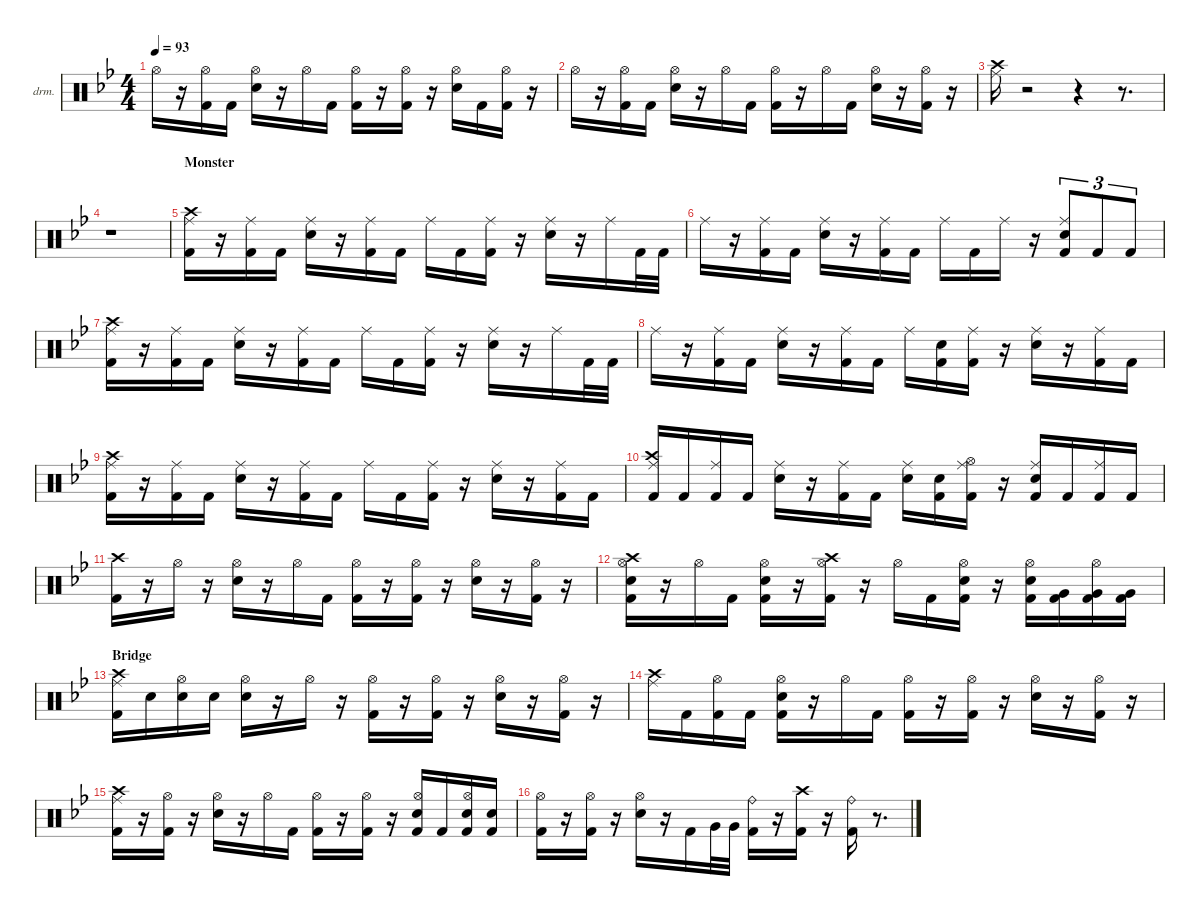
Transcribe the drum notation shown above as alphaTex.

\defaultSystemsLayout 2
\hideDynamics
\bracketExtendMode nobrackets
\firstSystemTrackNameOrientation horizontal
\otherSystemsTrackNameOrientation horizontal
\track ("Drumkit" "drm.") {solo instrument percussion}
\staff {score}
\articulation defaults
\ts (4 4)
\scale
1.03043
\tempo 93
\accidentals auto
\clef neutral
\ottava regular
\simile none
\ks gminor "Hi-Hat (open)"{acc #}.16{dy mf beam Down}
r.16{beam Down} ("Kick (hit) 2"{acc forcenatural} "Hi-Hat (open)"{acc #}).16{beam Down} "Kick (hit) 2"{acc forcenatural}.16{beam Down} ("Hi-Hat (open)"{acc #} "Snare (hit) 2"{acc forcenatural}).16{beam Down} r.16{beam Down} "Hi-Hat (open)"{acc #}.16{beam Down} "Kick (hit) 2"{acc forcenatural}.16{beam Down} ("Hi-Hat (open)"{acc #} "Kick (hit) 2"{acc forcenatural}).16{beam Down} r.16{beam Down} ("Hi-Hat (open)"{acc #} "Kick (hit) 2"{acc forcenatural}).16{beam Down} r.16{beam Down} ("Snare (hit) 2"{acc forcenatural} "Hi-Hat (open)"{acc #}).16{beam Down} "Kick (hit) 2"{acc forcenatural}.16{beam Down} ("Hi-Hat (open)"{acc #} "Kick (hit) 2"{acc forcenatural}).16{beam Down} r.16{beam Down} |
\scale
0.969568 "Hi-Hat (open)"{acc #}.16{beam Down} r.16{beam Down} ("Hi-Hat (open)"{acc #} "Kick (hit) 2"{acc forcenatural}).16{beam Down} "Kick (hit) 2"{acc forcenatural}.16{beam Down} ("Snare (hit) 2"{acc forcenatural} "Hi-Hat (open)"{acc #}).16{beam Down} r.16{beam Down} "Hi-Hat (open)"{acc #}.16{beam Down} "Kick (hit) 2"{acc forcenatural}.16{beam Down} ("Kick (hit) 2"{acc forcenatural} "Hi-Hat (open)"{acc #}).16{beam Down} r.16{beam Down} "Hi-Hat (open)"{acc #}.16{beam Down} "Kick (hit) 2"{acc forcenatural}.16{beam Down} ("Hi-Hat (open)"{acc #} "Snare (hit) 2"{acc forcenatural}).16{beam Down} r.16{beam Down} ("Kick (hit) 2"{acc forcenatural} "Hi-Hat (open)"{acc #}).16{beam Down} r.16{beam Down} |
\scale
1.02601 ("Ride (middle)"{acc #} "Crash high (hit)"{acc #}).16{beam Down} r.2{beam Down} r.4{beam Down} r.8{d beam Down} |
\scale
0.973989 r.1{beam Down} |
\section ("" "Monster")
\scale
1.03043 ("Ride (middle)"{acc #} "Kick (hit) 2"{acc forcenatural} "Crash high (hit)"{acc #}).16{beam Down} r.16{beam Down} ("Kick (hit) 2"{acc forcenatural} "Ride (middle)"{acc #}).16{beam Down} "Kick (hit) 2"{acc forcenatural}.16{beam Down} ("Snare (hit) 2"{acc forcenatural} "Ride (middle)"{acc #}).16{beam Down} r.16{beam Down} ("Ride (middle)"{acc #} "Kick (hit) 2"{acc forcenatural}).16{beam Down} "Kick (hit) 2"{acc forcenatural}.16{beam Down} "Ride (middle)"{acc #}.16{beam Down} "Kick (hit) 2"{acc forcenatural}.16{beam Down} ("Kick (hit) 2"{acc forcenatural} "Ride (middle)"{acc #}).16{beam Down} r.16{beam Down} ("Ride (middle)"{acc #} "Snare (hit) 2"{acc forcenatural}).16{beam Down} r.16{beam Down} "Ride (middle)"{acc #}.16{beam Down} "Kick (hit) 2"{acc forcenatural}.32{beam Down} "Kick (hit) 2"{acc forcenatural}.32{beam Down} |
\scale
0.969568 "Ride (middle)"{acc #}.16{beam Down} r.16{beam Down} ("Kick (hit) 2"{acc forcenatural} "Ride (middle)"{acc #}).16{beam Down} "Kick (hit) 2"{acc forcenatural}.16{beam Down} ("Snare (hit) 2"{acc forcenatural} "Ride (middle)"{acc #}).16{beam Down} r.16{beam Down} ("Kick (hit) 2"{acc forcenatural} "Ride (middle)"{acc #}).16{beam Down} "Kick (hit) 2"{acc forcenatural}.16{beam Down} "Ride (middle)"{acc #}.16{beam Down} "Kick (hit) 2"{acc forcenatural}.16{beam Down} "Ride (middle)"{acc #}.16{beam Down} r.16{beam Down} ("Ride (middle)"{acc #} "Snare (hit) 2"{acc forcenatural} "Kick (hit) 2"{acc forcenatural}).8{tu (3 2) beam Up} "Kick (hit) 2"{acc forcenatural}.8{tu (3 2) beam Up} "Kick (hit) 2"{acc forcenatural}.8{tu (3 2) beam Up} |
\scale
1.03043 ("Crash high (hit)"{acc #} "Kick (hit) 2"{acc forcenatural} "Ride (middle)"{acc #}).16{beam Down} r.16{beam Down} ("Kick (hit) 2"{acc forcenatural} "Ride (middle)"{acc #}).16{beam Down} "Kick (hit) 2"{acc forcenatural}.16{beam Down} ("Ride (middle)"{acc #} "Snare (hit) 2"{acc forcenatural}).16{beam Down} r.16{beam Down} ("Kick (hit) 2"{acc forcenatural} "Ride (middle)"{acc #}).16{beam Down} "Kick (hit) 2"{acc forcenatural}.16{beam Down} "Ride (middle)"{acc #}.16{beam Down} "Kick (hit) 2"{acc forcenatural}.16{beam Down} ("Ride (middle)"{acc #} "Kick (hit) 2"{acc forcenatural}).16{beam Down} r.16{beam Down} ("Snare (hit) 2"{acc forcenatural} "Ride (middle)"{acc #}).16{beam Down} r.16{beam Down} "Ride (middle)"{acc #}.16{beam Down} "Kick (hit) 2"{acc forcenatural}.32{beam Down} "Kick (hit) 2"{acc forcenatural}.32{beam Down} |
\scale
0.969568 "Ride (middle)"{acc #}.16{beam Down} r.16{beam Down} ("Kick (hit) 2"{acc forcenatural} "Ride (middle)"{acc #}).16{beam Down} "Kick (hit) 2"{acc forcenatural}.16{beam Down} ("Snare (hit) 2"{acc forcenatural} "Ride (middle)"{acc #}).16{beam Down} r.16{beam Down} ("Kick (hit) 2"{acc forcenatural} "Ride (middle)"{acc #}).16{beam Down} "Kick (hit) 2"{acc forcenatural}.16{beam Down} "Ride (middle)"{acc #}.16{beam Down} ("Kick (hit) 2"{acc forcenatural} "Snare (hit) 2"{acc forcenatural}).16{beam Down} ("Kick (hit) 2"{acc forcenatural} "Ride (middle)"{acc #}).16{beam Down} r.16{beam Down} ("Ride (middle)"{acc #} "Snare (hit) 2"{acc forcenatural}).16{beam Down} r.16{beam Down} ("Kick (hit) 2"{acc forcenatural} "Ride (middle)"{acc #}).16{beam Down} "Kick (hit) 2"{acc forcenatural}.16{beam Down} |
\scale
1.03043 ("Crash high (hit)"{acc #} "Kick (hit) 2"{acc forcenatural} "Ride (middle)"{acc #}).16{beam Down} r.16{beam Down} ("Kick (hit) 2"{acc forcenatural} "Ride (middle)"{acc #}).16{beam Down} "Kick (hit) 2"{acc forcenatural}.16{beam Down} ("Ride (middle)"{acc #} "Snare (hit) 2"{acc forcenatural}).16{beam Down} r.16{beam Down} ("Kick (hit) 2"{acc forcenatural} "Ride (middle)"{acc #}).16{beam Down} "Kick (hit) 2"{acc forcenatural}.16{beam Down} "Ride (middle)"{acc #}.16{beam Down} "Kick (hit) 2"{acc forcenatural}.16{beam Down} ("Kick (hit) 2"{acc forcenatural} "Ride (middle)"{acc #}).16{beam Down} r.16{beam Down} ("Snare (hit) 2"{acc forcenatural} "Ride (middle)"{acc #}).16{beam Down} r.16{beam Down} ("Ride (middle)"{acc #} "Kick (hit) 2"{acc forcenatural}).16{beam Down} "Kick (hit) 2"{acc forcenatural}.16{beam Down} |
\scale
0.969568 ("Ride (middle)"{acc #} "Crash high (hit)"{acc #} "Kick (hit) 2"{acc forcenatural}).16{beam Up} "Kick (hit) 2"{acc forcenatural}.16{beam Up} ("Kick (hit) 2"{acc forcenatural} "Ride (middle)"{acc #}).16{beam Up} "Kick (hit) 2"{acc forcenatural}.16{beam Up} ("Snare (hit) 2"{acc forcenatural} "Ride (middle)"{acc #}).16{beam Down} r.16{beam Down} ("Kick (hit) 2"{acc forcenatural} "Ride (middle)"{acc #}).16{beam Down} "Kick (hit) 2"{acc forcenatural}.16{beam Down} ("Snare (hit) 2"{acc forcenatural} "Ride (middle)"{acc #}).16{beam Down} ("Snare (hit) 2"{acc forcenatural} "Kick (hit) 2"{acc forcenatural}).16{beam Down} ("Hi-Hat (open)"{acc #} "Kick (hit) 2"{acc forcenatural} "Ride (middle)"{acc #}).16{beam Down} r.16{beam Down} ("Snare (hit) 2"{acc forcenatural} "Ride (middle)"{acc #} "Kick (hit) 2"{acc forcenatural}).16{beam Up} "Kick (hit) 2"{acc forcenatural}.16{beam Up} ("Ride (middle)"{acc #} "Kick (hit) 2"{acc forcenatural}).16{beam Up} "Kick (hit) 2"{acc forcenatural}.16{beam Up} |
\scale
1.03043 ("Crash high (hit)"{acc #} "Kick (hit) 2"{acc forcenatural}).16{beam Down} r.16{beam Down} "Hi-Hat (open)"{acc #}.16{beam Down} r.16{beam Down} ("Hi-Hat (open)"{acc #} "Snare (hit) 2"{acc forcenatural}).16{beam Down} r.16{beam Down} "Hi-Hat (open)"{acc #}.16{beam Down} "Kick (hit) 2"{acc forcenatural}.16{beam Down} ("Kick (hit) 2"{acc forcenatural} "Hi-Hat (open)"{acc #}).16{beam Down} r.16{beam Down} ("Kick (hit) 2"{acc forcenatural} "Hi-Hat (open)"{acc #}).16{beam Down} r.16{beam Down} ("Hi-Hat (open)"{acc #} "Snare (hit) 2"{acc forcenatural}).16{beam Down} r.16{beam Down} ("Kick (hit) 2"{acc forcenatural} "Hi-Hat (open)"{acc #}).16{beam Down} r.16{beam Down} |
\scale
0.969568 ("Hi-Hat (open)"{acc #} "Snare (hit) 2"{acc forcenatural} "Crash high (hit)"{acc #} "Kick (hit) 2"{acc forcenatural}).16{beam Down} r.16{beam Down} "Hi-Hat (open)"{acc #}.16{beam Down} "Kick (hit) 2"{acc forcenatural}.16{beam Down} ("Kick (hit) 2"{acc forcenatural} "Snare (hit) 2"{acc forcenatural} "Hi-Hat (open)"{acc #}).16{beam Down} r.16{beam Down} ("Crash high (hit)"{acc #} "Hi-Hat (open)"{acc #} "Kick (hit) 2"{acc forcenatural}).16{beam Down} r.16{beam Down} "Hi-Hat (open)"{acc #}.16{beam Down} "Kick (hit) 2"{acc forcenatural}.16{beam Down} ("Snare (hit) 2"{acc forcenatural} "Kick (hit) 2"{acc forcenatural} "Hi-Hat (open)"{acc #}).16{beam Down} r.16{beam Down} ("Kick (hit) 2"{acc forcenatural} "Hi-Hat (open)"{acc #} "Snare (hit) 2"{acc forcenatural}).16{beam Down} ("Kick (hit) 2"{acc forcenatural} "Very Low Tom (hit)"{acc forcenatural}).16{beam Down} ("Hi-Hat (open)"{acc #} "Kick (hit) 2"{acc forcenatural} "Very Low Tom (hit)"{acc forcenatural}).16{beam Down} ("Kick (hit) 2"{acc forcenatural} "Very Low Tom (hit)"{acc forcenatural}).16{beam Down} |
\section ("" "Bridge")
\scale
1.03043 ("Ride (middle)"{acc #} "Crash high (hit)"{acc #} "Kick (hit) 2"{acc forcenatural}).16{beam Down} "Snare (hit) 2"{acc forcenatural}.16{beam Down} ("Hi-Hat (open)"{acc #} "Snare (hit) 2"{acc forcenatural}).16{beam Down} "Snare (hit) 2"{acc forcenatural}.16{beam Down} ("Hi-Hat (open)"{acc #} "Snare (hit) 2"{acc forcenatural}).16{beam Down} r.16{beam Down} "Hi-Hat (open)"{acc #}.16{beam Down} r.16{beam Down} ("Hi-Hat (open)"{acc #} "Kick (hit) 2"{acc forcenatural}).16{beam Down} r.16{beam Down} ("Hi-Hat (open)"{acc #} "Kick (hit) 2"{acc forcenatural}).16{beam Down} r.16{beam Down} ("Hi-Hat (open)"{acc #} "Snare (hit) 2"{acc forcenatural}).16{beam Down} r.16{beam Down} ("Kick (hit) 2"{acc forcenatural} "Hi-Hat (open)"{acc #}).16{beam Down} r.16{beam Down} |
\scale
0.969568 ("Crash high (hit)"{acc #} "Ride (middle)"{acc #}).16{beam Down} "Kick (hit) 2"{acc forcenatural}.16{beam Down} ("Kick (hit) 2"{acc forcenatural} "Hi-Hat (open)"{acc #}).16{beam Down} "Kick (hit) 2"{acc forcenatural}.16{beam Down} ("Snare (hit) 2"{acc forcenatural} "Hi-Hat (open)"{acc #} "Kick (hit) 2"{acc forcenatural}).16{beam Down} r.16{beam Down} "Hi-Hat (open)"{acc #}.16{beam Down} "Kick (hit) 2"{acc forcenatural}.16{beam Down} ("Kick (hit) 2"{acc forcenatural} "Hi-Hat (open)"{acc #}).16{beam Down} r.16{beam Down} ("Kick (hit) 2"{acc forcenatural} "Hi-Hat (open)"{acc #}).16{beam Down} r.16{beam Down} ("Hi-Hat (open)"{acc #} "Snare (hit) 2"{acc forcenatural}).16{beam Down} r.16{beam Down} ("Kick (hit) 2"{acc forcenatural} "Hi-Hat (open)"{acc #}).16{beam Down} r.16{beam Down} |
\scale
1.02601 ("Crash high (hit)"{acc #} "Ride (middle)"{acc #} "Kick (hit) 2"{acc forcenatural}).16{beam Down} r.16{beam Down} ("Kick (hit) 2"{acc forcenatural} "Hi-Hat (open)"{acc #}).16{beam Down} r.16{beam Down} ("Hi-Hat (open)"{acc #} "Snare (hit) 2"{acc forcenatural}).16{beam Down} r.16{beam Down} "Hi-Hat (open)"{acc #}.16{beam Down} "Kick (hit) 2"{acc forcenatural}.16{beam Down} ("Hi-Hat (open)"{acc #} "Kick (hit) 2"{acc forcenatural}).16{beam Down} r.16{beam Down} ("Hi-Hat (open)"{acc #} "Kick (hit) 2"{acc forcenatural}).16{beam Down} r.16{beam Down} ("Kick (hit) 2"{acc forcenatural} "Snare (hit) 2"{acc forcenatural} "Hi-Hat (open)"{acc #}).16{beam Up} "Kick (hit) 2"{acc forcenatural}.16{beam Up} ("Snare (hit) 2"{acc forcenatural} "Hi-Hat (open)"{acc #} "Kick (hit) 2"{acc forcenatural}).16{beam Up} ("Snare (hit) 2"{acc forcenatural} "Kick (hit) 2"{acc forcenatural}).16{beam Up} |
\scale
0.973989 ("Kick (hit) 2"{acc forcenatural} "Hi-Hat (open)"{acc #}).16{beam Down} r.16{beam Down} ("Hi-Hat (open)"{acc #} "Kick (hit) 2"{acc forcenatural}).16{beam Down} r.16{beam Down} ("Hi-Hat (open)"{acc #} "Snare (hit) 2"{acc forcenatural}).16{beam Down} r.16{beam Down} "Kick (hit) 2"{acc forcenatural}.16{beam Up} "Very Low Tom (hit)"{acc forcenatural}.32{beam Up} "Very Low Tom (hit)"{acc forcenatural}.32{beam Up} ("Kick (hit) 2"{acc forcenatural} "Ride (bell)"{acc forcenatural}).16{beam Down} r.16{beam Down} ("Crash high (hit)"{acc #} "Kick (hit) 2"{acc forcenatural}).16{beam Down} r.16{beam Down} ("Kick (hit) 2"{acc forcenatural} "Ride (bell)"{acc forcenatural}).16{beam Down} r.8{d beam Down}
